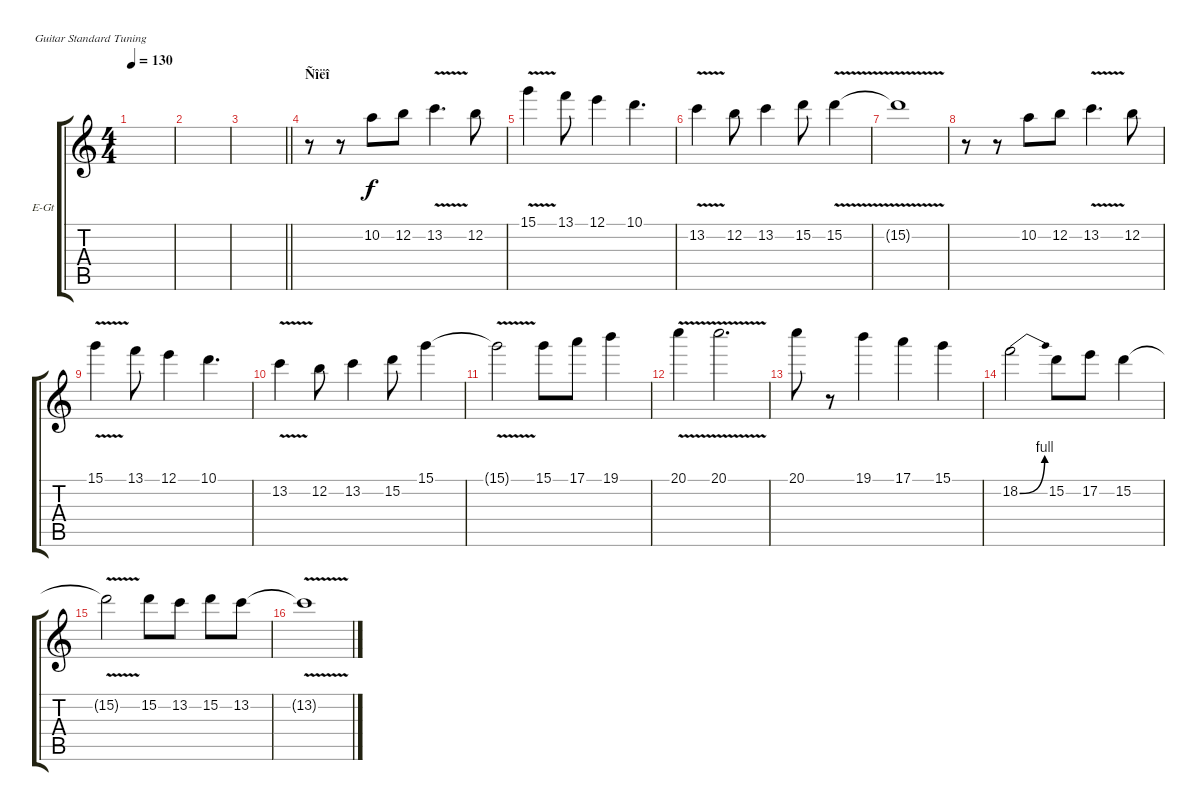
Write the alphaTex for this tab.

\bracketExtendMode groupsimilarinstruments
\firstSystemTrackNameOrientation horizontal
\otherSystemsTrackNameOrientation horizontal
\track ("Solo Guitar" "E-Gt") {instrument distortionguitar}
\staff {score tabs}
\tuning (E4 B3 G3 D3 A2 E2)
\ts (4 4)
\tempo 130
\clef g2
\scale
0.333333
\ks c
|
\scale
0.333333 |
\scale
0.333333
\barLineRight lightlight
|
\section ("" "Ñîëî")
\scale
0.333333 r.8 r.8 10.2.8{dy f} 12.2.8 13.2{v}.4{d} 12.2.8 |
\scale
0.333333 15.1{v}.4 13.1.8 12.1.4 10.1.4{d} |
\scale
0.333333 13.2{v}.4 12.2.8 13.2.4 15.2.8 15.2{v}.4 |
\scale
0.333333 15.2{v t}.1 |
\scale
0.333333 r.8 r.8 10.2.8 12.2.8 13.2{v}.4{d} 12.2.8 |
\scale
0.333333 15.1{v}.4 13.1.8 12.1.4 10.1.4{d} |
\scale
0.333333 13.2{v}.4 12.2.8 13.2.4 15.2.8 15.1.4 |
\scale
0.333333 15.1{v t}.2 15.1.8 17.1.8 19.1.4 |
\scale
0.333333 20.1{v}.4 20.1{v}.2{d} |
\scale
0.333333 20.1.8 r.8 19.1.4 17.1.4 15.1.4 |
\scale
0.333333 18.2{be (bend 0 0 15 4)}.2 15.2.8 17.2.8 15.2.4 |
\scale
0.333333 15.2{v t}.2 15.2.8 13.2.8 15.2.8 13.2.8 |
\scale
0.333333 13.2{v t}.1
